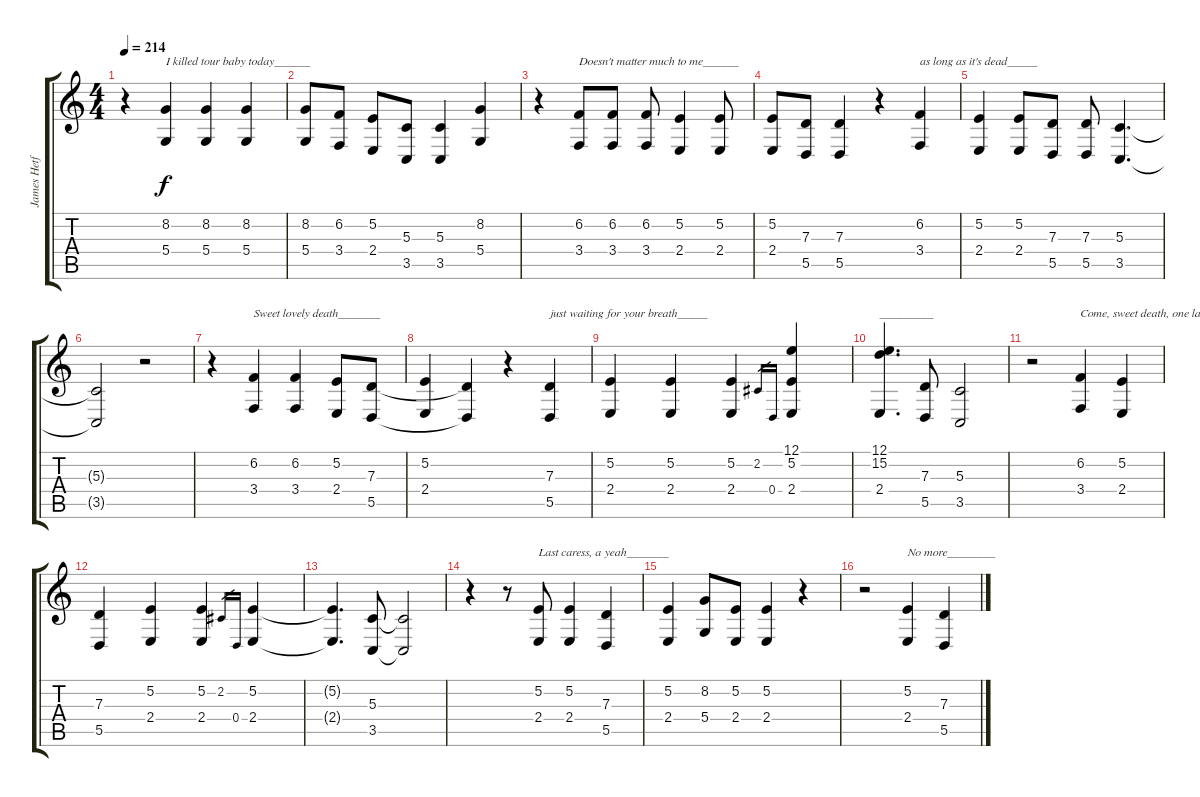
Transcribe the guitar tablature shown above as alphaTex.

\track ("James Hetfield" "James Hetf") {instrument lead5charang}
\staff {score tabs}
\tuning (E4 B3 G3 D3 A2 E2) {hide}
\ts (4 4)
\tempo 214
\clef g2
\ks c
r.4{dy f} (8.2 5.4).4{txt "I killed tour baby today______"} (8.2 5.4).4 (8.2 5.4).4 |
(8.2 5.4).8 (6.2 3.4).8 (5.2 2.4).8 (5.3 3.5).8 (5.3 3.5).4 (8.2 5.4).4 |
r.4 (6.2 3.4).8{txt "Doesn't matter much to me______"} (6.2 3.4).8 (6.2 3.4).8 (5.2 2.4).4 (5.2 2.4).8 |
(5.2 2.4).8 (7.3 5.5).8 (7.3 5.5).4 r.4 (6.2 3.4).4{txt "as long as it's dead_____"} |
(5.2 2.4).4 (5.2 2.4).8 (7.3 5.5).8 (7.3 5.5).8 (5.3 3.5).4{d} |
(5.3{t} 3.5{t}).2 r.2 |
r.4 (6.2 3.4).4{txt "Sweet lovely death_______"} (6.2 3.4).4 (5.2 2.4).8 (7.3 5.5).8 |
(5.2 2.4).4 (7.3{t} 5.5{t}).4 r.4 (7.3 5.5).4{txt "just waiting for your breath_____"} |
(5.2 2.4).4 (5.2 2.4).4 (5.2 2.4).4 2.2.16{gr} 0.4.16{gr} (12.1 5.2 2.4).4 |
(12.1 15.2 2.4).4{d txt "_________"} (7.3 5.5).8 (5.3 3.5).2 |
r.2 (6.2 3.4).4{txt "Come, sweet death, one last caress______"} (5.2 2.4).4 |
(7.3 5.5).4 (5.2 2.4).4 (5.2 2.4).4 2.2.16{gr} 0.4.16{gr} (5.2 2.4).4 |
(5.2{t} 2.4{t}).4{d} (5.3 3.5).8 (5.3{t} 3.5{t}).2 |
r.4 r.8 (5.2 2.4).8{txt "Last caress, a yeah_______"} (5.2 2.4).4 (7.3 5.5).4 |
(5.2 2.4).4 (8.2 5.4).8 (5.2 2.4).8 (5.2 2.4).4 r.4 |
r.2 (5.2 2.4).4{txt "No more________"} (7.3 5.5).4
